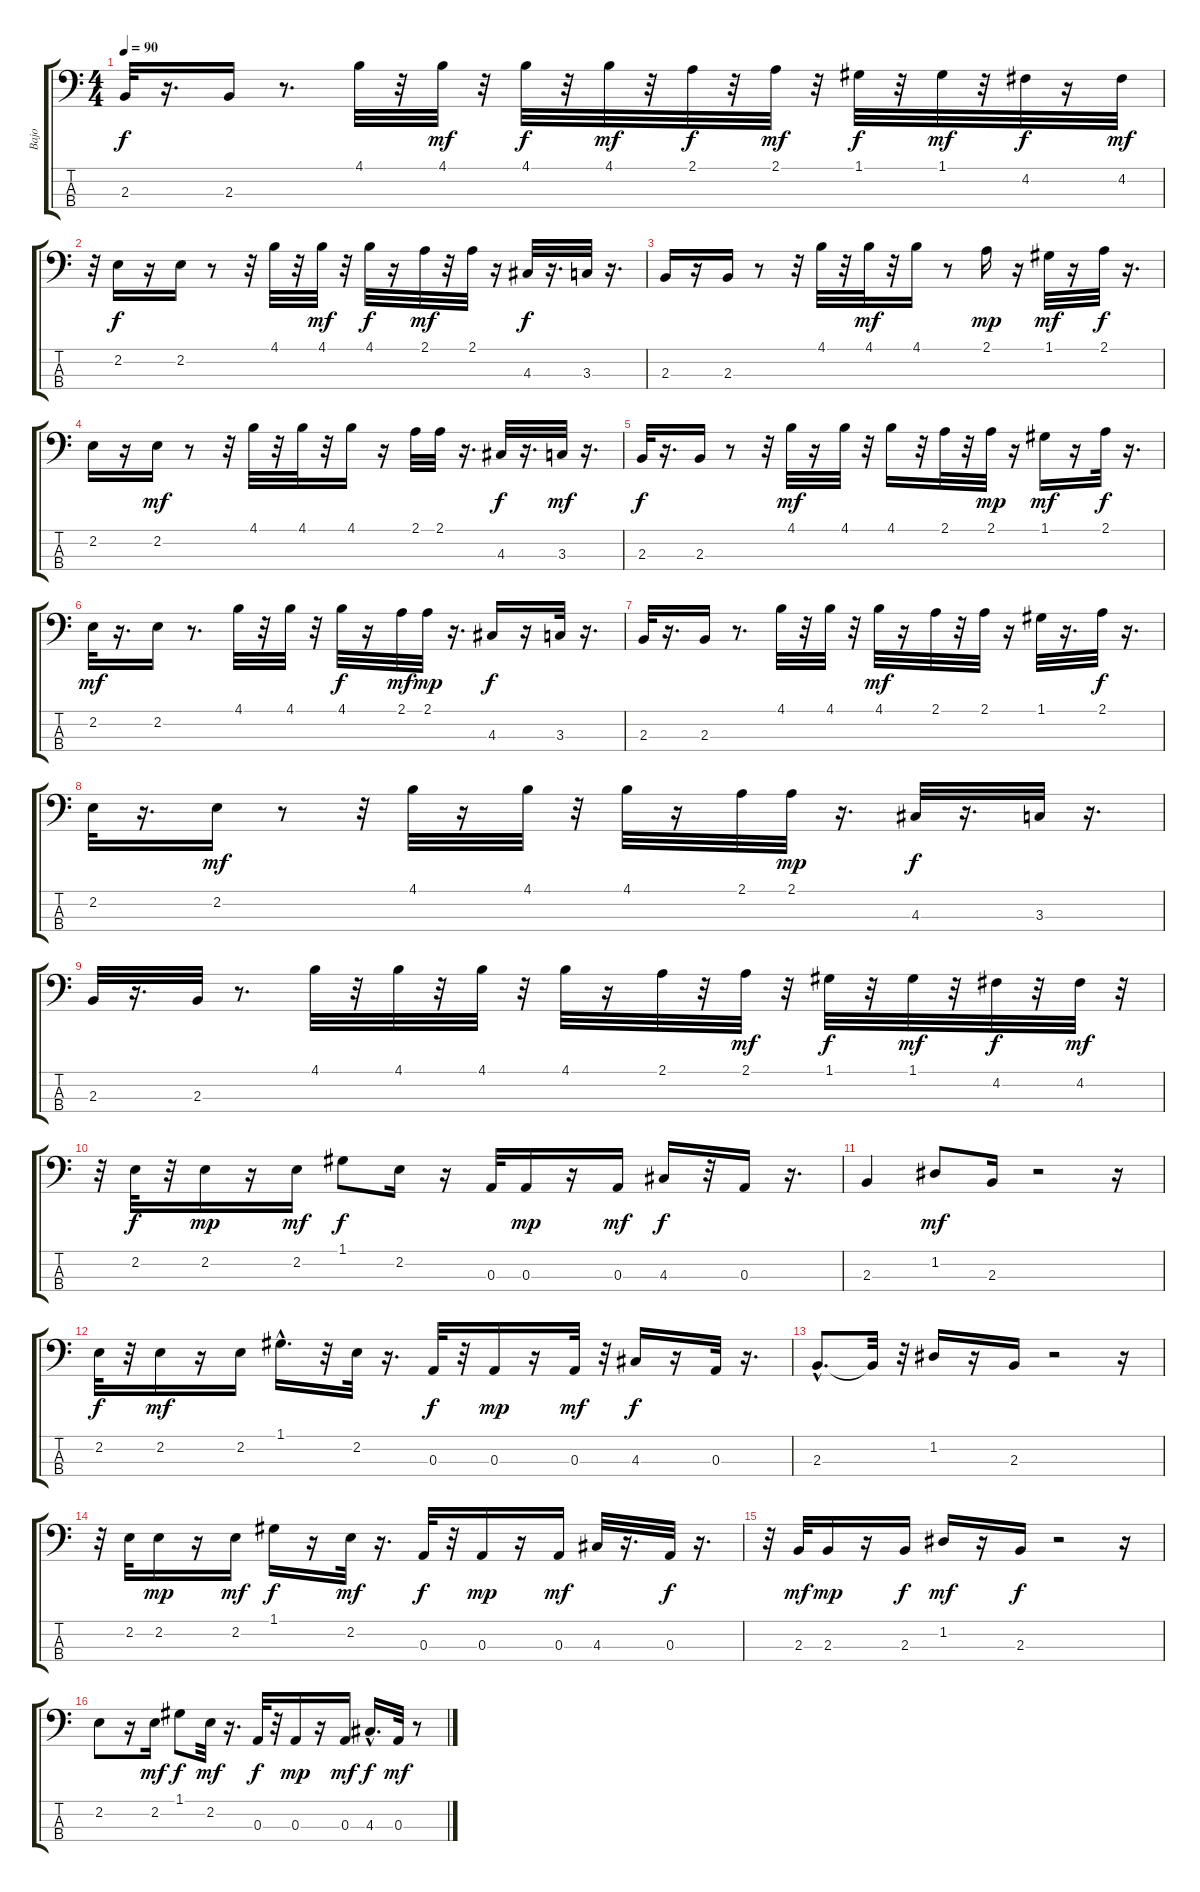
\track ("Bajo" "Bajo") {instrument electricbassfinger}
\staff {score tabs}
\tuning (G2 D2 A1 E1) {hide}
\ts (4 4)
\tempo 90
\clef f4
\ks c
2.3.32{dy f} r.16{d} 2.3.16 r.8{d} 4.1.32 r.32 4.1.32{dy mf} r.32 4.1.32{dy f} r.32 4.1.32{dy mf} r.32 2.1.32{dy f} r.32 2.1.32{dy mf} r.32 1.1.32{dy f} r.32 1.1.32{dy mf} r.32 4.2.32{dy f} r.16 4.2.32{dy mf} |
r.32 2.2.16{dy f} r.16 2.2.16 r.8 r.32 4.1.32 r.32 4.1.32{dy mf} r.32 4.1.32{dy f} r.16 2.1.32{dy mf} r.32 2.1.32 r.16 4.3.32{dy f} r.16{d} 3.3.32 r.16{d} |
2.3.16 r.16 2.3.16 r.8 r.32 4.1.32 r.32 4.1.32{dy mf} r.32 4.1.16 r.8 2.1.16{dy mp} r.16 1.1.32{dy mf} r.16 2.1.32{dy f} r.16{d} |
2.2.16 r.16 2.2.16{dy mf} r.8 r.32 4.1.32 r.32 4.1.32 r.32 4.1.16 r.16 2.1.32 2.1.32 r.16{d} 4.3.32{dy f} r.16{d} 3.3.32{dy mf} r.16{d} |
2.3.32{dy f} r.16{d} 2.3.16 r.8 r.32 4.1.32{dy mf} r.16 4.1.32 r.32 4.1.16 r.32 2.1.32 r.32 2.1.32{dy mp} r.16 1.1.16{dy mf} r.16 2.1.32{dy f} r.16{d} |
2.2.32{dy mf} r.16{d} 2.2.16 r.8{d} 4.1.32 r.32 4.1.32 r.32 4.1.32{dy f} r.16 2.1.32{dy mf} 2.1.32{dy mp} r.16{d} 4.3.16{dy f} r.16 3.3.32 r.16{d} |
2.3.32 r.16{d} 2.3.16 r.8{d} 4.1.32 r.32 4.1.32 r.32 4.1.32{dy mf} r.16 2.1.32 r.32 2.1.32 r.16 1.1.32 r.16{d} 2.1.32{dy f} r.16{d} |
2.2.32 r.16{d} 2.2.16{dy mf} r.8 r.32 4.1.32 r.16 4.1.32 r.32 4.1.32 r.16 2.1.32 2.1.32{dy mp} r.16{d} 4.3.32{dy f} r.16{d} 3.3.32 r.16{d} |
2.3.32 r.16{d} 2.3.32 r.8{d} 4.1.32 r.32 4.1.32 r.32 4.1.32 r.32 4.1.32 r.16 2.1.32 r.32 2.1.32{dy mf} r.32 1.1.32{dy f} r.32 1.1.32{dy mf} r.32 4.2.32{dy f} r.32 4.2.32{dy mf} r.32 |
r.32 2.2.32{dy f} r.32 2.2.16{dy mp} r.16 2.2.16{dy mf} 1.1.8{dy f} 2.2.16 r.16 0.3.32 0.3.16{dy mp} r.16 0.3.16{dy mf} 4.3.16{dy f} r.32 0.3.16 r.16{d} |
2.3.4 1.2.8{dy mf} 2.3.16 r.2 r.16 |
2.2.32{dy f} r.32 2.2.16{dy mf} r.16 2.2.16 1.1{hac}.16{d} r.32 2.2.32 r.16{d} 0.3.32{dy f} r.32 0.3.16{dy mp} r.16 0.3.32{dy mf} r.32 4.3.16{dy f} r.16 0.3.32 r.16{d} |
2.3{hac}.8{d} 2.3{t}.32 r.32 1.2.16 r.16 2.3.16 r.2 r.16 |
r.32 2.2.32 2.2.16{dy mp} r.16 2.2.16{dy mf} 1.1.16{dy f} r.16 2.2.32{dy mf} r.16{d} 0.3.32{dy f} r.32 0.3.16{dy mp} r.16 0.3.16{dy mf} 4.3.32 r.16{d} 0.3.32{dy f} r.16{d} |
r.32 2.3.32{dy mf} 2.3.16{dy mp} r.16 2.3.16{dy f} 1.2.16{dy mf} r.16 2.3.16{dy f} r.2 r.16 |
2.2.8 r.16 2.2.16{dy mf} 1.1.8{dy f} 2.2.32{dy mf} r.16{d} 0.3.32{dy f} r.32 0.3.16{dy mp} r.16 0.3.16{dy mf} 4.3{hac}.16{d dy f} 0.3.32{dy mf} r.8
